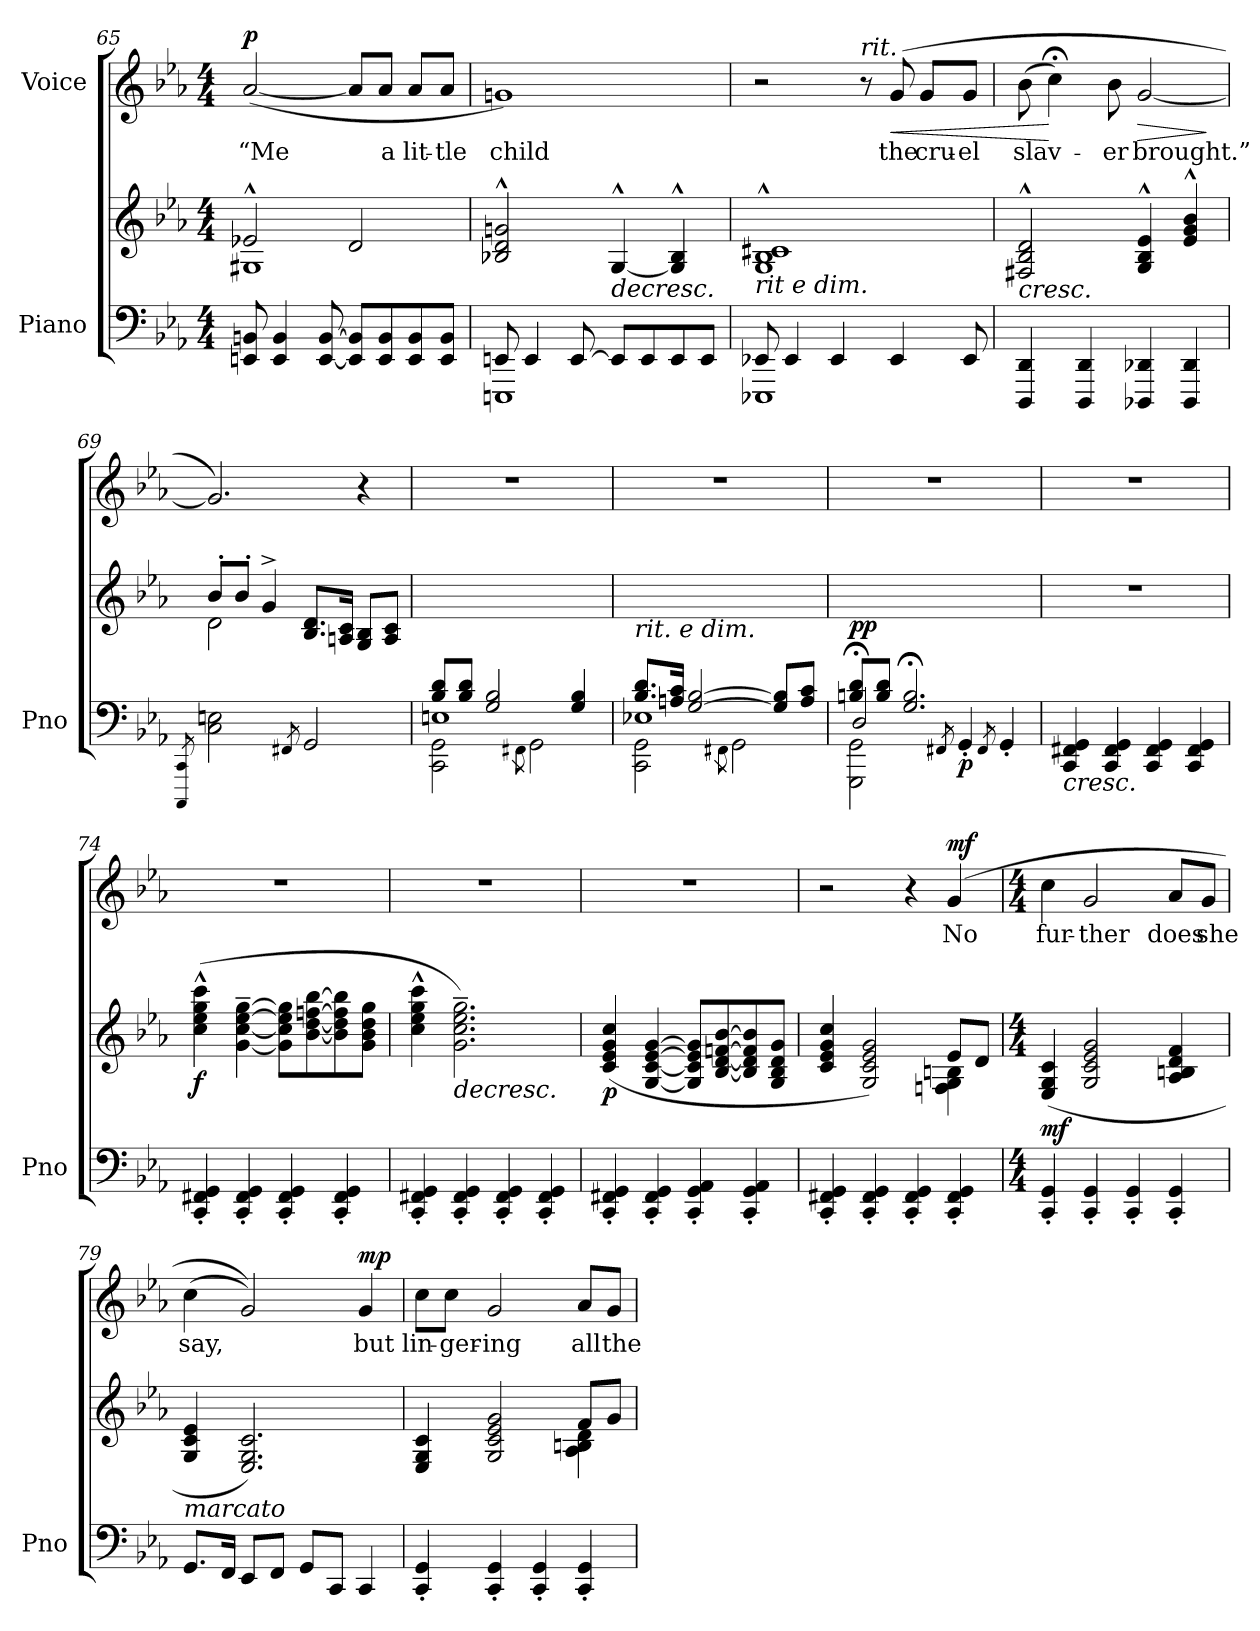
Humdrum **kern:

**kern	**kern	**dynam	**kern	**text	**dynam
*part2	*part2	*part2	*part1	*part1	*part1
*staff3	*staff2	*staff2/3	*staff1	*staff1	*staff1
*I"Piano	*	*	*I"Voice	*	*
*I'Pno	*	*	*	*	*
!!LO:LB:g=z
*clefF4	*clefG2	*	*clefG2	*	*
*k[b-e-a-]	*k[b-e-a-]	*	*k[b-e-a-]	*	*
*M4/4	*M4/4	*	*M4/4	*	*
*MM104	*MM104	*	*MM104	*	*
=65	=65	=65	=65	=65	=65
*	*^	*	*	*	*
!	!	!	!LO:DY:b	!	!LO:LY:b	!
!	!	!	!LO:DY:n=1:b	!	!	!LO:DY:a
8EEn/ 8BBn/	2e-X^^/	1G#X	p other-dynamics	(>[2a-/	“Me	p
4EE/ 4BB/	.	.	.	.	.	.
[8EE/ [8BB/	.	.	.	.	.	.
8EE/] 8BB/]L	2d/	.	.	8a-/L]	.	.
!	!	!	!	!	!LO:LY:b	!
8EE/ 8BB/	.	.	.	8a-/J	a	.
!	!	!	!	!	!LO:LY:b	!
8EE/ 8BB/	.	.	.	8a-/L	lit-	.
!	!	!	!	!	!LO:LY:b	!
8EE/ 8BB/J	.	.	.	8a-/J	-tle	.
*	*v	*v	*	*	*	*
=66	=66	=66	=66	=66	=66
*^	*	*	*	*	*
!	!	!	!	!	!LO:LY:b	!
8EEn/	1EEEn	2B-X/^^ 2d/^^ 2gn/^^	.	1gn)	child	.
4EE/	.	.	.	.	.	.
[8EE/	.	.	.	.	.	.
!	!	!	!LO:HP:b	!	!	!
8EE/L]	.	[4G^^/	>	.	.	.
8EE/	.	.	.	.	.	.
8EE/	.	4G/]^^ 4B-/^^	.	.	.	.
8EE/J	.	.	.	.	.	.
=67	=67	=67	=67	=67	=67	=67
*	*	*	*	*MM100	*	*
!	!	!LO:TX:b:i:t=rit  e dim.	!	!	!	!
8EE-X/	1EEE-X	1G^^ 1B-^^ 1c#X^^	.	2r	.	.
4EE-/	.	.	.	.	.	.
4EE-/	.	.	.	.	.	.
*	*	*	*	*MM80	*	*
!	!	!	!	!LO:TX:a:i:t=rit.	!	!
.	.	.	.	8r	.	.
!	!	!	!	!	!LO:LY:b	!LO:HP:b
4EE-/	.	.	.	(>8g/	the	<
!	!	!	!	!	!LO:LY:b	!
.	.	.	.	8g/L	cru-	.
!	!	!	!	!	!LO:LY:b	!
8EE-/	.	.	.	8g/J	-el	.
*v	*v	*	*	*	*	*
=68	=68	=68	=68	=68	=68
!	!	!LO:HP:b	!	!LO:LY:b	!
4DDD/ 4DD/	2F#X/^^ 2B-/^^ 2d/^^	<	(>8b-\	slav-	.
*	*	*	*MM80	*	*
.	.	.	4cc;<\)	.	[
4DDD/ 4DD/	.	.	.	.	.
!	!	!	!	!LO:LY:b	!
.	.	.	8b-\	-er	.
!	!	!	!	!LO:LY:b	!LO:HP:b
4DDD-X/ 4DD-X/	4G/^^ 4B-/^^ 4e-/^^	.	[2g/	brought.”	>
4DDD-/ 4DD-/	4e-/^^ 4g/^^ 4b-/^^	.	.	.	.
.	.	]	.	.	]
!!LO:LB:g=z
=69	=69	=69	=69	=69	=69
*	*	*	*MM110	*	*
8qCCC/ 8qCC/	.	.	.	.	.
*	*^	*	*	*	*
!	!	!	!LO:DY:b	!	!	!
!	!	!	!LO:DY:n=1:b	!	!	!
2C\ 2En\	8b-'/L	2d\	f other-dynamics	2.g/])	.	.
.	8b-'/J	.	.	.	.	.
.	4g^/	.	.	.	.	.
8qFF#X/	.	.	.	.	.	.
2GG/	(>8.B-/ 8.d/L	2ryy	.	.	.	.
.	16An/ 16c/Jk	.	.	.	.	.
.	8G/ 8B-/L	.	.	4r	.	.
.	8A/ 8c/J	.	.	.	.	.
*	*v	*v	*	*	*	*
=70	=70	=70	=70	=70	=70
*^	*	*	*^	*	*
*	*^	*	*	*	*	*	*
8B-/ 8d/L	1En	2CC\ 2GG\	1ryy	.	1r	2.ryy	.	.
8B-/ 8d/J	.	.	.	.	.	.	.	.
2G/ 2B-/)	.	.	.	.	.	.	.	.
.	.	8qFF#X\	.	.	.	.	.	.
.	.	2GG\	.	.	.	.	.	.
*	*	*	*	*	*MM106	*	*	*
4G/ 4B-/	.	.	.	.	.	4ryy	.	.
*v	*v	*v	*	*	*	*	*	*
.	.	[	.	.	.	.
=71	=71	=71	=71	=71	=71	=71
*^	*	*	*	*	*	*
*	*^	*	*	*	*	*	*
!	!	!	!LO:TX:b:i:t=rit.  e  dim.	!	!	!	!	!
8.B-/ 8.d/L	1E-X	2CC\ 2GG\	1ryy	.	1r	2.ryy	.	.
16An/ 16c/Jk	.	.	.	.	.	.	.	.
[2G/ [2B-/	.	.	.	.	.	.	.	.
.	.	8qFF#X\	.	.	.	.	.	.
.	.	2GG\	.	.	.	.	.	.
*	*	*	*	*	*MM100	*	*	*
8G/] 8B-/]L	.	.	.	.	.	4ryy	.	.
8A/ 8c/J	.	.	.	.	.	.	.	.
=72	=72	=72	=72	=72	=72	=72	=72	=72
!	!	!	!	!LO:DY:b	!	!	!	!
8Bn/;< 8d/;<L	2GGG\ 2GG\	2D/	1ryy	pp	1r	2ryy	.	.
8B/ 8d/J	.	.	.	.	.	.	.	.
2.G/;< 2.B/;<	.	.	.	.	.	.	.	.
*	*	*	*	*	*MM110	*	*	*
.	8qFF#X/	.	.	.	.	.	.	.
!	!	!	!	!LO:DY:b=2	!	!	!	!
.	4GG'/	2ryy	.	p	.	2ryy	.	.
.	8qFF#/	.	.	.	.	.	.	.
.	4GG'/	.	.	.	.	.	.	.
*v	*v	*v	*	*	*v	*v	*	*
=73	=73	=73	=73	=73	=73
*	*	*	*MM116	*	*
*^	*	*	*^	*	*
!	!	!	!	!LO:TX:a:i:t=Tempo I	!	!	!
!LO:TX:a:i:t=Tempo I	!	!	!	!	!	!	!
!	!	!	!LO:HP:b=2	!	!	!	!
*v	*v	*	*	*v	*v	*	*
4CC/ 4FF#X/ 4GG/	1r	<	1r	.	.
4CC/ 4FF#/ 4GG/	.	.	.	.	.
4CC/ 4FF#/ 4GG/	.	.	.	.	.
4CC/ 4FF#/ 4GG/	.	.	.	.	.
!!LO:LB:g=z
=74	=74	=74	=74	=74	=74
!	!	!LO:DY:b	!	!	!
4CC/' 4FF#X/' 4GG/'	(>4cc\^^ 4ee-\^^ 4gg\^^ 4ccc\^^	f	1r	.	.
4CC/' 4FF#/' 4GG/'	[4g\~ [4cc\~ [4ee-\~ [4gg\~	.	.	.	.
4CC/' 4FF#/' 4GG/'	8g\] 8cc\] 8ee-\] 8gg\]L	.	.	.	.
.	[8b-\ [8dd\ [8ffn\ [8bb-\	.	.	.	.
4CC/' 4FF#/' 4GG/'	8b-\] 8dd\] 8ff\] 8bb-\]	.	.	.	.
.	8g\ 8b-\ 8dd\ 8gg\J	.	.	.	.
=75	=75	=75	=75	=75	=75
4CC/' 4FF#X/' 4GG/'	4cc\^^ 4ee-\^^ 4gg\^^ 4ccc\^^	.	1r	.	.
!	!	!LO:HP:b	!	!	!
4CC/' 4FF#/' 4GG/'	2.g\~ 2.cc\~ 2.ee-\~ 2.gg\~)	>	.	.	.
4CC/' 4FF#/' 4GG/'	.	.	.	.	.
4CC/' 4FF#/' 4GG/'	.	.	.	.	.
.	.	[	.	.	.
=76	=76	=76	=76	=76	=76
!	!	!LO:DY:b	!	!	!
4CC/' 4FF#X/' 4GG/'	(>4c/ 4e-/ 4g/ 4cc/	p	1r	.	.
4CC/' 4FF#/' 4GG/'	[4G/ [4c/ [4e-/ [4g/	.	.	.	.
4CC/' 4GG/' 4AA-/'	8G/] 8c/] 8e-/] 8g/]L	.	.	.	.
.	[8B-/ [8d/ [8fn/ [8b-/	.	.	.	.
4CC/' 4GG/' 4AA-/'	8B-/] 8d/] 8f/] 8b-/]	.	.	.	.
.	8G/ 8B-/ 8d/ 8g/J	.	.	.	.
=77	=77	=77	=77	=77	=77
*	*^	*	*	*	*
4CC/' 4FF#X/' 4GG/'	4c/ 4e-/ 4g/ 4cc/	2.ryy	.	2r	.	.
4CC/' 4FF#/' 4GG/'	2G/ 2c/ 2e-/ 2g/)	.	.	.	.	.
4CC/' 4FF#/' 4GG/'	.	.	.	4r	.	.
!	!	!	!	!	!LO:LY:b	!LO:DY:a
4CC/' 4FF#/' 4GG/'	8e-/L	4Fn\ 4G\ 4Bn\	.	(>4g/	No	mf
.	8d/J	.	.	.	.	.
*	*v	*v	*	*	*	*
.	.	]	.	.	.
!!LO:PB:g=z
=78	=78	=78	=78	=78	=78
*M4/4	*M4/4	*	*M4/4	*	*
!	!	!LO:DY:b	!	!LO:LY:b	!
4CC/' 4GG/'	(>4E-/ 4G/ 4c/	mf	4cc\	fur-	.
!	!	!	!	!LO:LY:b	!
4CC/' 4GG/'	2G/ 2c/ 2e-/ 2g/	.	2g/	-ther	.
4CC/' 4GG/'	.	.	.	.	.
!	!	!	!	!LO:LY:b	!
4CC/' 4GG/'	4A-/ 4Bn/ 4d/ 4f/	.	8a-/L	does	.
!	!	!	!	!LO:LY:b	!
.	.	.	8g/J	she	.
=79	=79	=79	=79	=79	=79
!	!LO:TX:b:i:t=marcato	!	!	!	!
!	!	!	!	!LO:LY:b	!
8.GG/L	4G/ 4c/ 4e-/	.	(<4cc\	say,	.
16FF/Jk	.	.	.	.	.
8EE-/L	2.E-/ 2.G/ 2.c/)	.	2g/))	.	.
8FF/J	.	.	.	.	.
8GG/L	.	.	.	.	.
8CC/J	.	.	.	.	.
!	!	!	!	!LO:LY:b	!LO:DY:a
4CC/	.	.	4g/	but	mp
=80	=80	=80	=80	=80	=80
*	*^	*	*	*	*
!	!	!	!	!	!LO:LY:b	!
4CC/' 4GG/'	4E-/ 4G/ 4c/	2.ryy	.	8cc\L	lin-	.
!	!	!	!	!	!LO:LY:b	!
.	.	.	.	8cc\J	-ger-	.
!	!	!	!	!	!LO:LY:b	!
4CC/' 4GG/'	2G/ 2c/ 2e-/ 2g/	.	.	2g/	-ing	.
4CC/' 4GG/'	.	.	.	.	.	.
!	!	!	!	!	!LO:LY:b	!
4CC/' 4GG/'	8f/L	4A-\ 4Bn\ 4d\	.	8a-/L	all	.
!	!	!	!	!	!LO:LY:b	!
.	8g/J	.	.	8g/J	the	.
*	*v	*v	*	*	*	*
=	=	=	=	=	=
*-	*-	*-	*-	*-	*-
